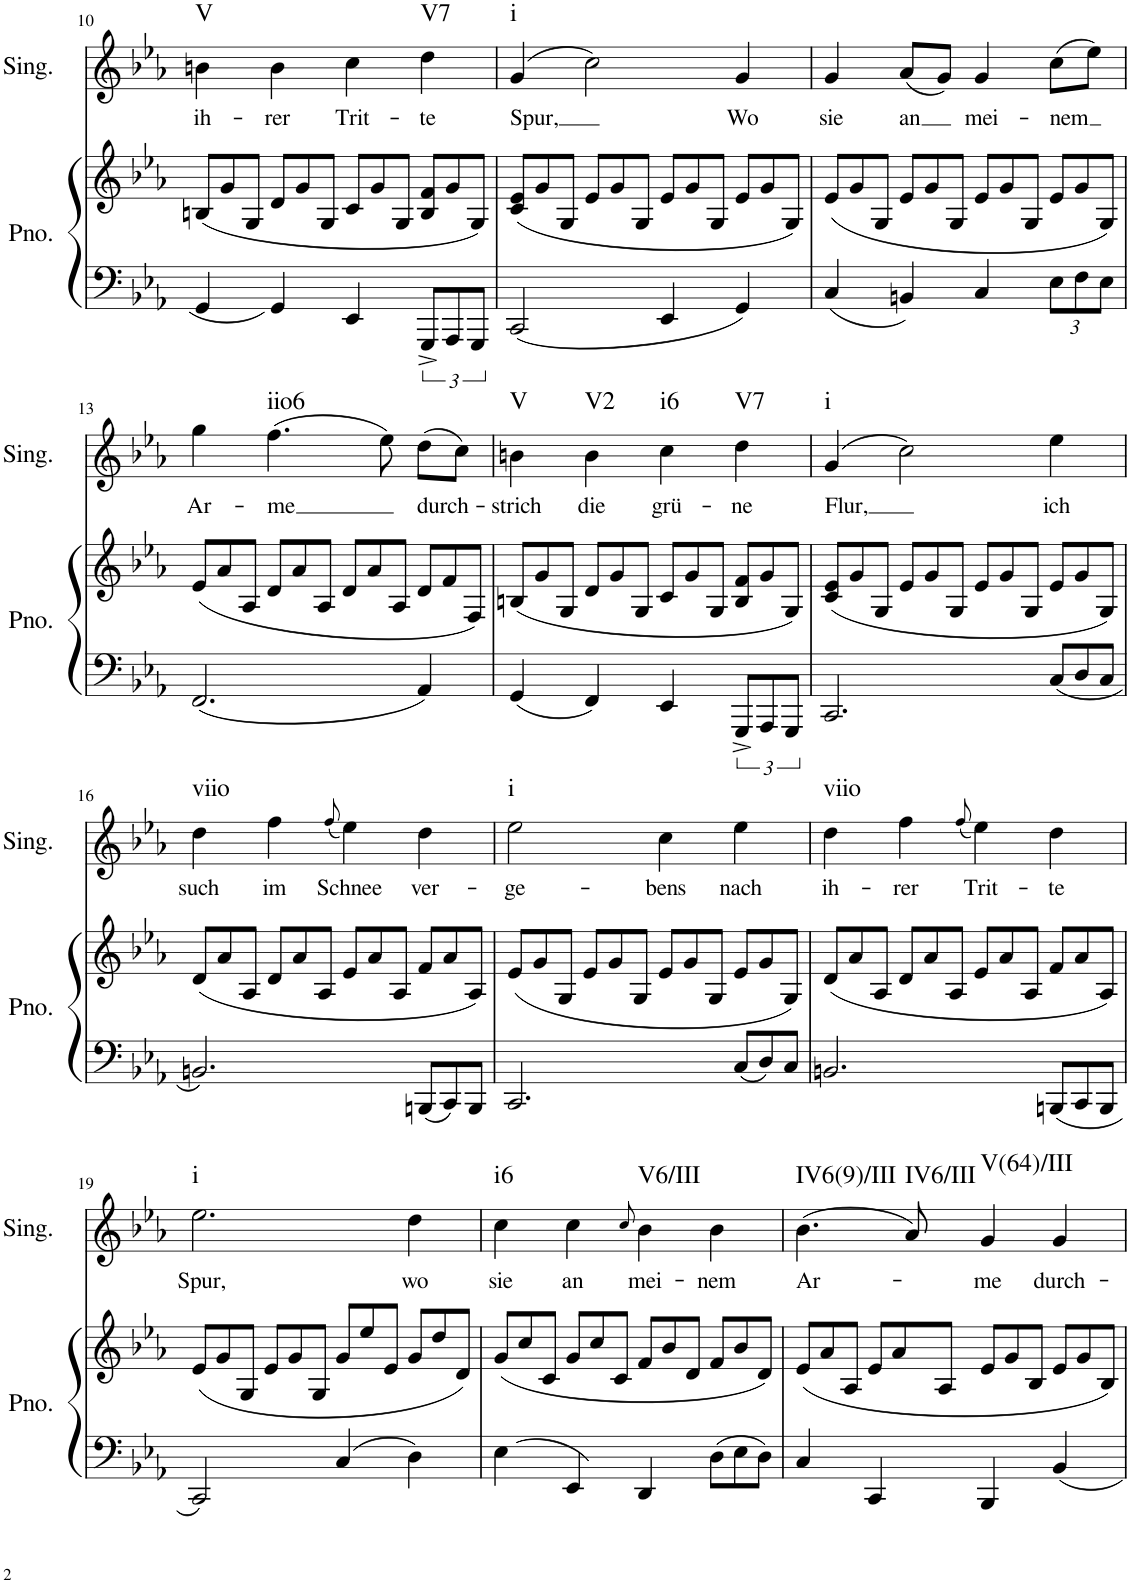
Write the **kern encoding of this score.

**kern	**kern	**kern	**text	**harte
*part2	*part2	*part1	*part1	*part1
*staff3	*staff2	*staff1	*staff1	*
*I"Pianoforte	*	*I"Singstimme	*	*
*I'Pno.	*	*I'Sing.	*	*
!!LO:PB:g=z
*clefF4	*clefG2	*clefG2	*	*
*k[b-e-a-]	*k[b-e-a-]	*k[b-e-a-]	*	*
*M4/4	*M4/4	*M4/4	*	*
*met(c)	*met(c)	*met(c)	*	*
*	*Xtuplet	*	*	*
=10	=10	=10	=10	=10
!	!	!	!LO:LY:b	!LO:H:kt=V
4GG/	(12Bn/L	4bn\	ih-	N
.	12g/	.	.	.
.	12G/J	.	.	.
!	!	!	!LO:LY:b	!
4GG/	12d/L	4b\	-rer	.
.	12g/	.	.	.
.	12G/J	.	.	.
!	!	!	!LO:LY:b	!
4EE-/	12c/L	4cc\	Trit-	.
.	12g/	.	.	.
.	12G/J	.	.	.
!	!	!	!LO:LY:b	!LO:H:kt=V7
12GGG^</L	12B/ 12f/L	4dd\	-te	N
12AAA-/	12g/	.	.	.
12GGG/J	12G/J)	.	.	.
=11	=11	=11	=11	=11
!	!	!	!LO:LY:b	!LO:H:kt=i
2CC/	(12c/ 12e-/L	(4g/	Spur,	N
.	12g/	.	.	.
.	12G/J	.	.	.
.	12e-/L	2cc\)	.	.
.	12g/	.	.	.
.	12G/J	.	.	.
4EE-/	12e-/L	.	.	.
.	12g/	.	.	.
.	12G/J	.	.	.
!	!	!	!LO:LY:b	!
4GG/	12e-/L	4g/	Wo	.
.	12g/	.	.	.
.	12G/J)	.	.	.
=12	=12	=12	=12	=12
!	!	!	!LO:LY:b	!
4C/	(12e-/L	4g/	sie	.
.	12g/	.	.	.
.	12G/J	.	.	.
!	!	!	!LO:LY:b	!
4BBn/	12e-/L	(8a-/L	an	.
.	12g/	.	.	.
.	.	8g/J)	.	.
.	12G/J	.	.	.
!	!	!	!LO:LY:b	!
4C/	12e-/L	4g/	mei-	.
.	12g/	.	.	.
.	12G/J	.	.	.
*Xbrackettup	*	*	*	*
!	!	!	!LO:LY:b	!
12E-\L	12e-/L	(8cc\L	-nem	.
12F\	12g/	.	.	.
.	.	8ee-\J)	.	.
12E-\J	12G/J)	.	.	.
!!LO:LB:g=z
=13	=13	=13	=13	=13
!	!	!	!LO:LY:b	!
2.FF/	(12e-/L	4gg\	Ar-	.
.	12a-/	.	.	.
.	12A-/J	.	.	.
!	!	!	!LO:LY:b	!LO:H:kt=iio6
.	12d/L	(4.ff\	-me	N
.	12a-/	.	.	.
.	12A-/J	.	.	.
.	12d/L	.	.	.
.	12a-/	.	.	.
.	.	8ee-\)	.	.
.	12A-/J	.	.	.
!	!	!	!LO:LY:b	!
4AA-/	12d/L	(8dd\L	durch-	.
.	12f/	.	.	.
.	.	8cc\J)	.	.
.	12F/J)	.	.	.
=14	=14	=14	=14	=14
!	!	!	!LO:LY:b	!LO:H:kt=V
4GG/	(12Bn/L	4bn\	-strich	N
.	12g/	.	.	.
.	12G/J	.	.	.
!	!	!	!LO:LY:b	!LO:H:kt=V2
4FF/	12d/L	4b\	die	N
.	12g/	.	.	.
.	12G/J	.	.	.
!	!	!	!LO:LY:b	!LO:H:kt=i6
4EE-/	12c/L	4cc\	grü-	N
.	12g/	.	.	.
.	12G/J	.	.	.
*brackettup	*	*	*	*
!	!	!	!LO:LY:b	!LO:H:kt=V7
12GGG^</L	12B/ 12f/L	4dd\	-ne	N
12AAA-/	12g/	.	.	.
12GGG/J	12G/J)	.	.	.
=15	=15	=15	=15	=15
!	!	!	!LO:LY:b	!LO:H:kt=i
2.CC/	(12c/ 12e-/L	(4g/	Flur,	N
.	12g/	.	.	.
.	12G/J	.	.	.
.	12e-/L	2cc\)	.	.
.	12g/	.	.	.
.	12G/J	.	.	.
.	12e-/L	.	.	.
.	12g/	.	.	.
.	12G/J	.	.	.
*Xtuplet	*	*	*	*
!	!	!	!LO:LY:b	!
12C/L	12e-/L	4ee-\	ich	.
12D/	12g/	.	.	.
12C/J	12G/J)	.	.	.
!!LO:LB:g=z
=16	=16	=16	=16	=16
!	!	!	!LO:LY:b	!LO:H:kt=viio
2.BBn/	(12d/L	4dd\	such	N
.	12a-/	.	.	.
.	12A-/J	.	.	.
!	!	!	!LO:LY:b	!
.	12d/L	4ff\	im	.
.	12a-/	.	.	.
.	12A-/J	.	.	.
.	.	(8qff/	.	.
!	!	!	!LO:LY:b	!
.	12e-/L	4ee-\)	Schnee	.
.	12a-/	.	.	.
.	12A-/J	.	.	.
!	!	!	!LO:LY:b	!
12BBBn/L	12f/L	4dd\	ver-	.
12CC/	12a-/	.	.	.
12BBB/J	12A-/J)	.	.	.
=17	=17	=17	=17	=17
!	!	!	!LO:LY:b	!LO:H:kt=i
2.CC/	(12e-/L	2ee-\	-ge-	N
.	12g/	.	.	.
.	12G/J	.	.	.
.	12e-/L	.	.	.
.	12g/	.	.	.
.	12G/J	.	.	.
!	!	!	!LO:LY:b	!
.	12e-/L	4cc\	-bens	.
.	12g/	.	.	.
.	12G/J	.	.	.
!	!	!	!LO:LY:b	!
12C/L	12e-/L	4ee-\	nach	.
12D/	12g/	.	.	.
12C/J	12G/J)	.	.	.
=18	=18	=18	=18	=18
!	!	!	!LO:LY:b	!LO:H:kt=viio
2.BBn/	(12d/L	4dd\	ih-	N
.	12a-/	.	.	.
.	12A-/J	.	.	.
!	!	!	!LO:LY:b	!
.	12d/L	4ff\	-rer	.
.	12a-/	.	.	.
.	12A-/J	.	.	.
.	.	(8qff/	.	.
!	!	!	!LO:LY:b	!
.	12e-/L	4ee-\)	Trit-	.
.	12a-/	.	.	.
.	12A-/J	.	.	.
!	!	!	!LO:LY:b	!
12BBBn/L	12f/L	4dd\	-te	.
12CC/	12a-/	.	.	.
12BBB/J	12A-/J)	.	.	.
!!LO:LB:g=z
=19	=19	=19	=19	=19
!	!	!	!LO:LY:b	!LO:H:kt=i
2CC/	(12e-/L	2.ee-\	Spur,	N
.	12g/	.	.	.
.	12G/J	.	.	.
.	12e-/L	.	.	.
.	12g/	.	.	.
.	12G/J	.	.	.
4C/	12g/L	.	.	.
.	12ee-/	.	.	.
.	12e-/J	.	.	.
!	!	!	!LO:LY:b	!
4D\	12g/L	4dd\	wo	.
.	12dd/	.	.	.
.	12d/J)	.	.	.
=20	=20	=20	=20	=20
!	!	!	!LO:LY:b	!LO:H:kt=i6
4E-\	(12g/L	4cc\	sie	N
.	12cc/	.	.	.
.	12c/J	.	.	.
!	!	!	!LO:LY:b	!
4EE-/	12g/L	4cc\	an	.
.	12cc/	.	.	.
.	12c/J	.	.	.
.	.	8qcc/	.	.
!	!	!	!LO:LY:b	!LO:H:kt=V6/III
4DD/	12f/L	4b-\	mei-	N
.	12b-/	.	.	.
.	12d/J	.	.	.
!	!	!	!LO:LY:b	!
12D\L	12f/L	4b-\	-nem	.
12E-\	12b-/	.	.	.
12D\J	12d/J)	.	.	.
=21	=21	=21	=21	=21
!	!	!	!LO:LY:b	!LO:H:kt=IV6(9)/III
4C/	(12e-/L	(4.b-\	Ar-	N
.	12a-/	.	.	.
.	12A-/J	.	.	.
4CC/	12e-/L	.	.	.
.	12a-/	.	.	.
!	!	!	!	!LO:H:kt=IV6/III
.	.	8a-/)	.	N
.	12A-/J	.	.	.
!	!	!	!LO:LY:b	!LO:H:kt=V(64)/III
4BBB-/	12e-/L	4g/	-me	N
.	12g/	.	.	.
.	12B-/J	.	.	.
!	!	!	!LO:LY:b	!
4BB-/	12e-/L	4g/	durch-	.
.	12g/	.	.	.
.	12B-/J)	.	.	.
=	=	=	=	=
*-	*-	*-	*-	*-
